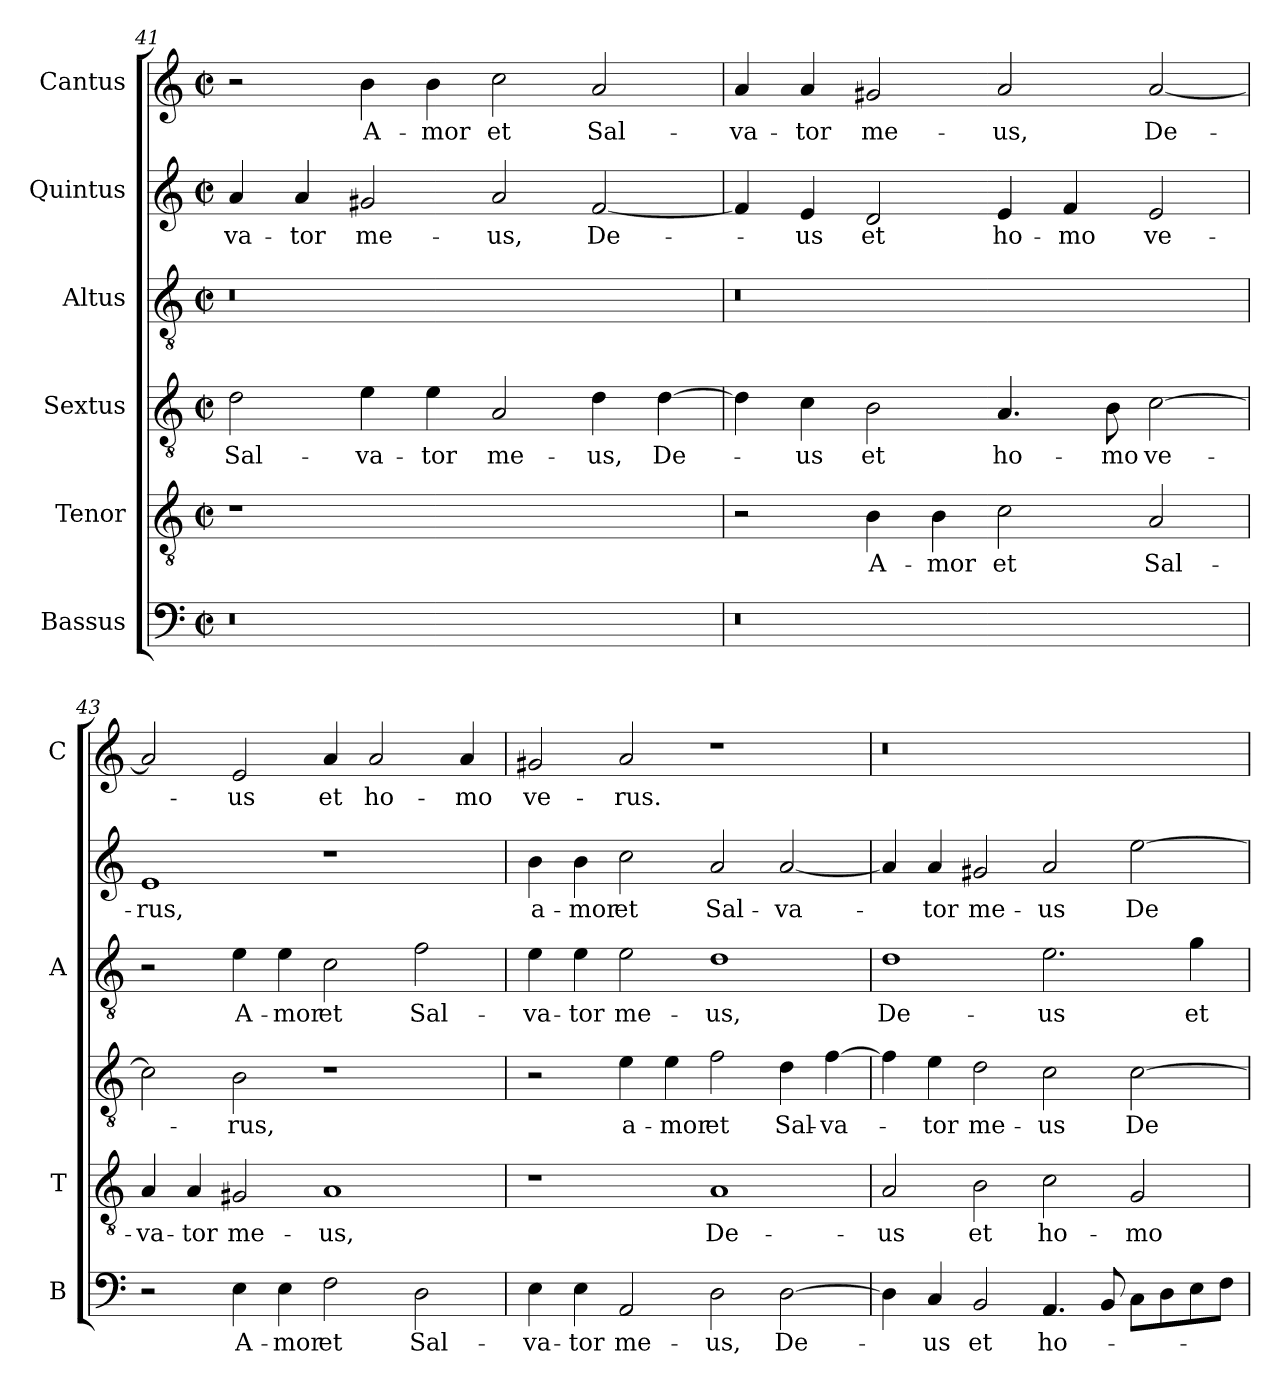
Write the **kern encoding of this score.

**kern	**text	**kern	**text	**kern	**text	**kern	**text	**kern	**text	**kern	**text
*part6	*part6	*part5	*part5	*part4	*part4	*part3	*part3	*part2	*part2	*part1	*part1
*staff6	*staff6	*staff5	*staff5	*staff4	*staff4	*staff3	*staff3	*staff2	*staff2	*staff1	*staff1
*I"Bassus	*	*I"Tenor	*	*I"Sextus	*	*I"Altus	*	*I"Quintus	*	*I"Cantus	*
*I'B	*	*I'T	*	*	*	*I'A	*	*	*	*I'C	*
*clefF4	*	*clefGv2	*	*clefGv2	*	*clefGv2	*	*clefG2	*	*clefG2	*
*k[]	*	*k[]	*	*k[]	*	*k[]	*	*k[]	*	*k[]	*
*C:	*	*C:	*	*C:	*	*C:	*	*C:	*	*C:	*
*M2/2	*	*M2/2	*	*M2/2	*	*M2/2	*	*M2/2	*	*M2/2	*
*met(c|)	*	*met(c|)	*	*met(c|)	*	*met(c|)	*	*met(c|)	*	*met(c|)	*
=41	=41	=41	=41	=41	=41	=41	=41	=41	=41	=41	=41
0r	.	1r	.	2d\	Sal-	0r	.	4a/	-va-	2r	.
.	.	.	.	.	.	.	.	4a/	-tor	.	.
.	.	.	.	4e\	-va-	.	.	2g#X/	me-	4b\	A-
.	.	.	.	4e\	-tor	.	.	.	.	4b\	-mor
.	.	1ryy	.	2A/	me-	.	.	2a/	-us,	2cc\	et
.	.	.	.	4d\	-us,	.	.	[2f/	De-	2a/	Sal-
.	.	.	.	[4d\	De-	.	.	.	.	.	.
!!LO:LB:g=z
=42	=42	=42	=42	=42	=42	=42	=42	=42	=42	=42	=42
0r	.	2r	.	4d\]	.	0r	.	4f/]	.	4a/	-va-
.	.	.	.	4c\	-us	.	.	4e/	-us	4a/	-tor
.	.	4B\	A-	2B\	et	.	.	2d/	et	2g#X/	me-
.	.	4B\	-mor	.	.	.	.	.	.	.	.
.	.	2c\	et	4.A/	ho-	.	.	4e/	ho-	2a/	-us,
.	.	.	.	.	.	.	.	4f/	-mo	.	.
.	.	.	.	8B\	-mo	.	.	.	.	.	.
.	.	2A/	Sal-	[2c\	ve-	.	.	2e/	ve-	[2a/	De-
=43	=43	=43	=43	=43	=43	=43	=43	=43	=43	=43	=43
2r	.	4A/	-va-	2c\]	.	2r	.	1e	-rus,	2a/]	.
.	.	4A/	-tor	.	.	.	.	.	.	.	.
4E\	A-	2G#X/	me-	2B\	-rus,	4e\	A-	.	.	2e/	-us
4E\	-mor	.	.	.	.	4e\	-mor	.	.	.	.
2F\	et	1A	-us,	1r	.	2c\	et	1r	.	4a/	et
.	.	.	.	.	.	.	.	.	.	2a/	ho-
2D\	Sal-	.	.	.	.	2f\	Sal-	.	.	.	.
.	.	.	.	.	.	.	.	.	.	4a/	-mo
=44	=44	=44	=44	=44	=44	=44	=44	=44	=44	=44	=44
4E\	-va-	1r	.	2r	.	4e\	-va-	4b\	a-	2g#X/	ve-
4E\	-tor	.	.	.	.	4e\	-tor	4b\	-mor	.	.
2AA/	me-	.	.	4e\	a-	2e\	me-	2cc\	et	2a/	-rus.
.	.	.	.	4e\	-mor	.	.	.	.	.	.
2D\	-us,	1A	De-	2f\	et	1d	-us,	2a/	Sal-	1r	.
[2D\	De-	.	.	4d\	Sal-	.	.	[2a/	-va-	.	.
.	.	.	.	[4f\	-va-	.	.	.	.	.	.
!!LO:PB:g=z
=45	=45	=45	=45	=45	=45	=45	=45	=45	=45	=45	=45
4D\]	.	2A/	-us	4f\]	.	1d	De-	4a/]	.	0r	.
4C/	-us	.	.	4e\	-tor	.	.	4a/	-tor	.	.
2BB/	et	2B\	et	2d\	me-	.	.	2g#X/	me-	.	.
4.AA/	ho-	2c\	ho-	2c\	-us	2.e\	-us	2a/	-us	.	.
8BB/	.	.	.	.	.	.	.	.	.	.	.
8C\L	.	2G/	-mo	[2c\	De-	.	.	[2ee\	De-	.	.
8D\	.	.	.	.	.	.	.	.	.	.	.
8E\	.	.	.	.	.	4g\	et	.	.	.	.
8F\J	.	.	.	.	.	.	.	.	.	.	.
=	=	=	=	=	=	=	=	=	=	=	=
*-	*-	*-	*-	*-	*-	*-	*-	*-	*-	*-	*-
